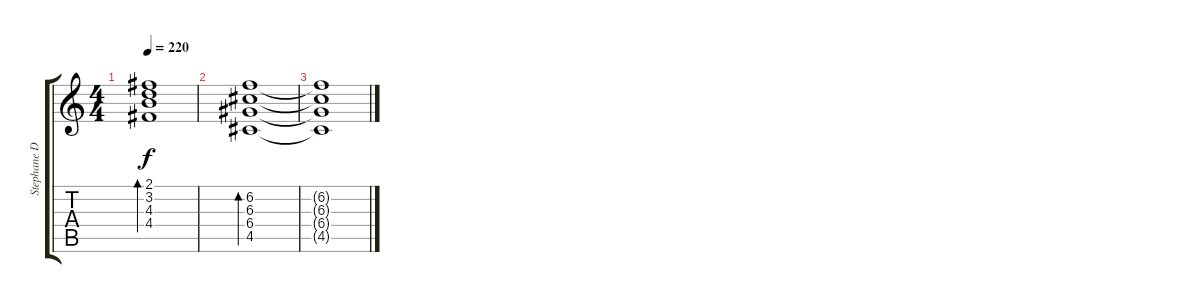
\track ("Stephane Duboy " "Stephane D") {instrument distortionguitar}
\staff {score tabs}
\tuning (E4 B3 G3 D3 A2 D2) {hide}
\ts (4 4)
\tempo 220
\clef g2
\ks c
(2.1 3.2 4.3 4.4).1{bd 480 dy f} |
(6.2 6.3 6.4 4.5).1{bd 480} |
(6.2{t} 6.3{t} 6.4{t} 4.5{t}).1
